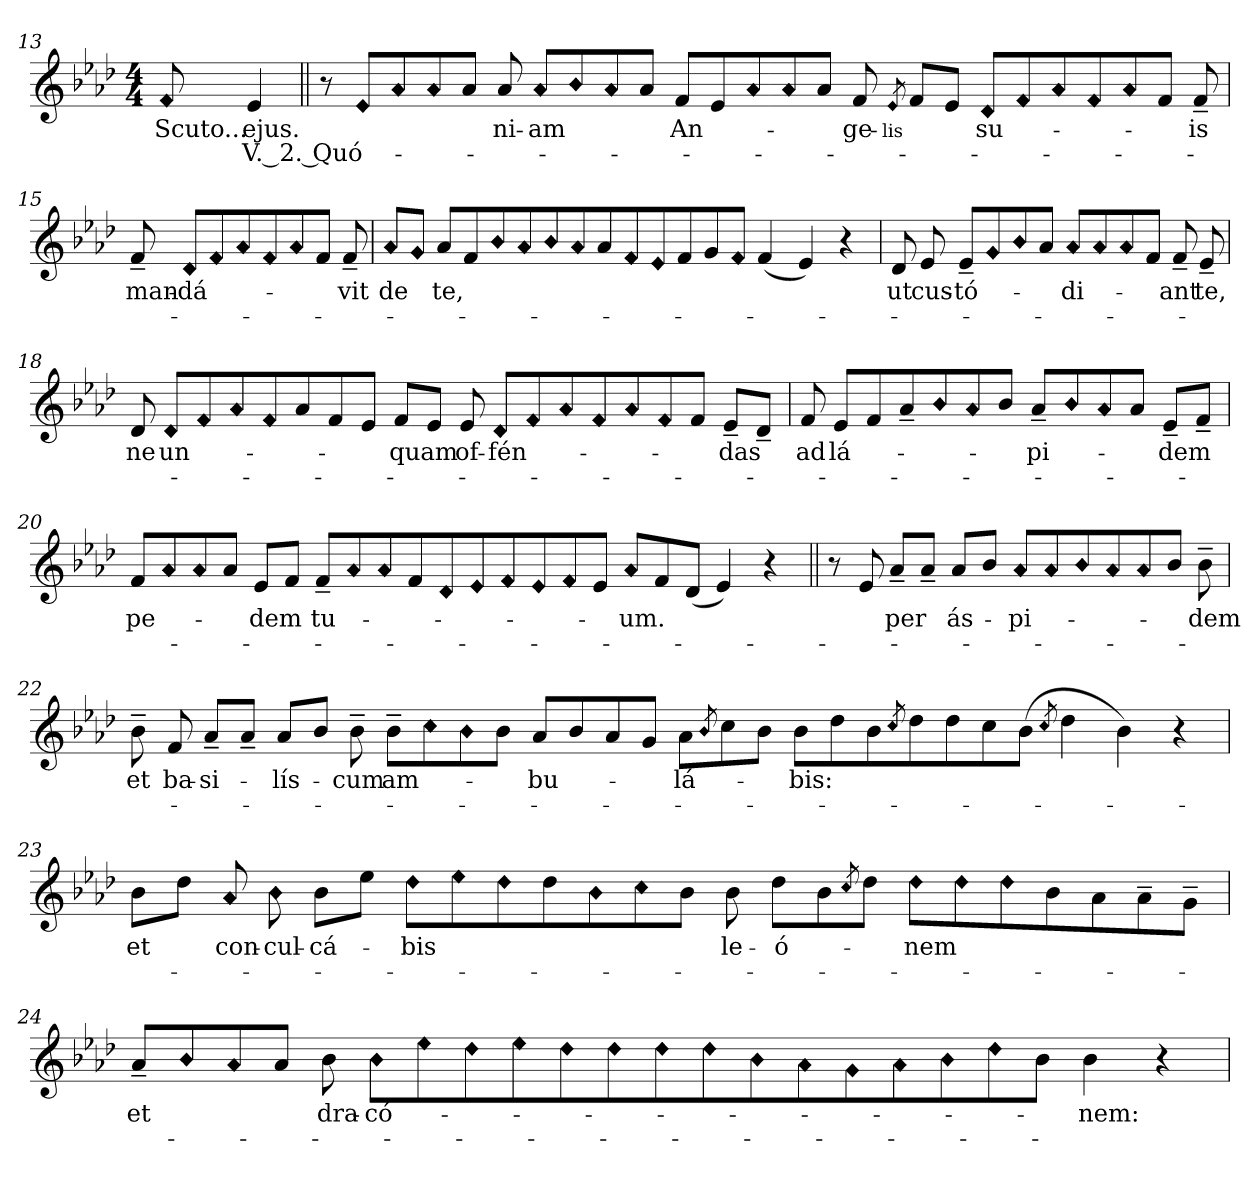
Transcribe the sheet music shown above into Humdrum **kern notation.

**kern	**text	**text
*part1	*part1	*part1
*staff1	*staff1	*staff1
*clefG2	*	*
*k[b-e-a-d-]	*	*
*A-:	*	*
*M4/4	*	*
=13	=13	=13
!LO:N:head=diamond	!	!
!	!LO:LY:b:color=#000000	!
8fi/	Scuto...	.
!	!LO:LY:b:color=#000000	!LO:LY:b:color=#000000
4e-i/	ejus.	V. 2. Quó-
=14||	=14||	=14||
8r	.	.
!LO:N:head=diamond	!	!
8e-i/L	.	.
!LO:N:head=diamond	!	!
8a-i/	.	.
!LO:N:head=diamond	!	!
8a-i/	.	.
8a-i/J	.	.
!	!LO:LY:b:color=#000000	!
8a-i/	-ni-	.
!LO:N:head=diamond	!	!
!	!LO:LY:b:color=#000000	!
8a-i/L	-am	.
!LO:N:head=diamond	!	!
8b-i/	.	.
!LO:N:head=diamond	!	!
8a-i/	.	.
8a-i/J	.	.
!	!LO:LY:b:color=#000000	!
8fi/L	An-	.
8e-i/	.	.
!LO:N:head=diamond	!	!
8a-i/	.	.
!LO:N:head=diamond	!	!
8a-i/	.	.
8a-i/J	.	.
!	!LO:LY:b:color=#000000	!
8fi/	-ge-	.
!LO:N:head=diamond	!	!
!	!LO:LY:b:color=#000000	!
8qe-i/	-lis	.
8fi/L	.	.
8e-i/J	.	.
!LO:N:head=diamond	!	!
!	!LO:LY:b:color=#000000	!
8d-i/L	su-	.
!LO:N:head=diamond	!	!
8fi/	.	.
!LO:N:head=diamond	!	!
8a-i/	.	.
!LO:N:head=diamond	!	!
8fi/	.	.
!LO:N:head=diamond	!	!
8a-i/	.	.
8fi/J	.	.
!	!LO:LY:b:color=#000000	!
8f~i/	-is	.
!!LO:LB:g=z
=15'	=15'	=15'
!	!LO:LY:b:color=#000000	!
8f~i/	man-	.
!LO:N:head=diamond	!	!
!	!LO:LY:b:color=#000000	!
8d-i/L	-dá-	.
!LO:N:head=diamond	!	!
8fi/	.	.
!LO:N:head=diamond	!	!
8a-i/	.	.
!LO:N:head=diamond	!	!
8fi/	.	.
!LO:N:head=diamond	!	!
8a-i/	.	.
8fi/J	.	.
!	!LO:LY:b:color=#000000	!
8f~i/	-vit	.
=16'	=16'	=16'
!LO:N:head=diamond	!	!
!	!LO:LY:b:color=#000000	!
8a-i/L	de	.
!LO:N:head=diamond	!	!
8gi/J	.	.
!	!LO:LY:b:color=#000000	!
8a-i/L	te,	.
8fi/	.	.
!LO:N:head=diamond	!	!
8b-i/	.	.
!LO:N:head=diamond	!	!
8a-i/	.	.
!LO:N:head=diamond	!	!
8b-i/	.	.
!LO:N:head=diamond	!	!
8a-i/	.	.
8a-i/	.	.
!LO:N:head=diamond	!	!
8fi/	.	.
!LO:N:head=diamond	!	!
8e-i/	.	.
8fi/	.	.
8gi/	.	.
!LO:N:head=diamond	!	!
8fi/J	.	.
(4fi/	.	.
4e-i/)	.	.
4r	.	.
=17	=17	=17
!	!LO:LY:b:color=#000000	!
8d-i/	ut	.
!	!LO:LY:b:color=#000000	!
8e-i/	cus-	.
!	!LO:LY:b:color=#000000	!
8e-~i/L	-tó-	.
!LO:N:head=diamond	!	!
8gi/	.	.
!LO:N:head=diamond	!	!
8b-i/	.	.
8a-i/J	.	.
!LO:N:head=diamond	!	!
!	!LO:LY:b:color=#000000	!
8a-i/L	-di-	.
!LO:N:head=diamond	!	!
8a-i/	.	.
!LO:N:head=diamond	!	!
8a-i/	.	.
8fi/J	.	.
!	!LO:LY:b:color=#000000	!
8f~i/	-ant	.
!	!LO:LY:b:color=#000000	!
8e-~i/	te,	.
!!LO:LB:g=z
=18'	=18'	=18'
!	!LO:LY:b:color=#000000	!
8d-i/	ne	.
!LO:N:head=diamond	!	!
!	!LO:LY:b:color=#000000	!
8d-i/L	un-	.
!LO:N:head=diamond	!	!
8fi/	.	.
!LO:N:head=diamond	!	!
8a-i/	.	.
!LO:N:head=diamond	!	!
8fi/	.	.
8a-i/	.	.
8fi/	.	.
8e-i/J	.	.
!	!LO:LY:b:color=#000000	!
8fi/L	-quam	.
8e-i/J	.	.
!	!LO:LY:b:color=#000000	!
8e-i/	of-	.
!LO:N:head=diamond	!	!
!	!LO:LY:b:color=#000000	!
8d-i/L	-fén-	.
!LO:N:head=diamond	!	!
8fi/	.	.
!LO:N:head=diamond	!	!
8a-i/	.	.
!LO:N:head=diamond	!	!
8fi/	.	.
!LO:N:head=diamond	!	!
8a-i/	.	.
!LO:N:head=diamond	!	!
8fi/	.	.
8fi/J	.	.
!	!LO:LY:b:color=#000000	!
8e-~i/L	-das	.
8d-~i/J	.	.
=19'	=19'	=19'
!	!LO:LY:b:color=#000000	!
8fi/	ad	.
!	!LO:LY:b:color=#000000	!
8e-i/L	lá-	.
8fi/	.	.
8a-~i/	.	.
!LO:N:head=diamond	!	!
8b-i/	.	.
!LO:N:head=diamond	!	!
8a-i/	.	.
8b-i/J	.	.
!	!LO:LY:b:color=#000000	!
8a-~i/L	-pi-	.
!LO:N:head=diamond	!	!
8b-i/	.	.
!LO:N:head=diamond	!	!
8a-i/	.	.
8a-i/J	.	.
!	!LO:LY:b:color=#000000	!
8e-~i/L	-dem	.
8f~i/J	.	.
!!LO:LB:g=z
=20'	=20'	=20'
!	!LO:LY:b:color=#000000	!
8fi/L	pe-	.
!LO:N:head=diamond	!	!
8a-i/	.	.
!LO:N:head=diamond	!	!
8a-i/	.	.
8a-i/J	.	.
!	!LO:LY:b:color=#000000	!
8e-i/L	-dem	.
8fi/J	.	.
!	!LO:LY:b:color=#000000	!
8f~i/L	tu-	.
!LO:N:head=diamond	!	!
8a-i/	.	.
!LO:N:head=diamond	!	!
8a-i/	.	.
8fi/	.	.
!LO:N:head=diamond	!	!
8d-i/	.	.
!LO:N:head=diamond	!	!
8e-i/	.	.
!LO:N:head=diamond	!	!
8fi/	.	.
!LO:N:head=diamond	!	!
8e-i/	.	.
!LO:N:head=diamond	!	!
8fi/	.	.
8e-i/J	.	.
!LO:N:head=diamond	!	!
!	!LO:LY:b:color=#000000	!
8a-i/L	-um.	.
8fi/	.	.
(8d-i/J	.	.
4e-i/)	.	.
4r	.	.
=21||	=21||	=21||
!	!LO:LY:b:color=#000000	!
8r	V. 3. Su-	.
8e-i/	.	.
!	!LO:LY:b:color=#000000	!
8a-~i/L	-per	.
8a-~i/J	.	.
!	!LO:LY:b:color=#000000	!
8a-i/L	ás-	.
8b-i/J	.	.
!LO:N:head=diamond	!	!
!	!LO:LY:b:color=#000000	!
8a-i/L	-pi-	.
!LO:N:head=diamond	!	!
8a-i/	.	.
!LO:N:head=diamond	!	!
8b-i/	.	.
!LO:N:head=diamond	!	!
8a-i/	.	.
!LO:N:head=diamond	!	!
8a-i/	.	.
8b-i/J	.	.
!	!LO:LY:b:color=#000000	!
8b-~i\	-dem	.
!!LO:LB:g=z
=22'	=22'	=22'
!	!LO:LY:b:color=#000000	!
8b-~i\	et	.
!	!LO:LY:b:color=#000000	!
8fi/	ba-	.
!	!LO:LY:b:color=#000000	!
8a-~i/L	-si-	.
8a-~i/J	.	.
!	!LO:LY:b:color=#000000	!
8a-i/L	-lís-	.
8b-i/J	.	.
!	!LO:LY:b:color=#000000	!
8b-~i\	-cum	.
!	!LO:LY:b:color=#000000	!
8b-~i\L	am-	.
!LO:N:head=diamond	!	!
8cci\	.	.
!LO:N:head=diamond	!	!
8b-i\	.	.
8b-i\J	.	.
!	!LO:LY:b:color=#000000	!
8a-i/L	-bu-	.
8b-i/	.	.
8a-i/	.	.
8gi/J	.	.
!	!LO:LY:b:color=#000000	!
8a-i\L	-lá-	.
!LO:N:head=diamond	!	!
8qb-i/	.	.
8cci\	.	.
8b-i\J	.	.
!	!LO:LY:b:color=#000000	!
8b-i\L	-bis:	.
8dd-i\	.	.
8b-i\	.	.
!LO:N:head=diamond	!	!
8qcci/	.	.
8dd-i\	.	.
8dd-i\	.	.
8cci\	.	.
(8b-i\J	.	.
!LO:N:head=diamond	!	!
8qcci/	.	.
4dd-i\	.	.
4b-i\)	.	.
4r	.	.
!!LO:LB:g=z
=23	=23	=23
!	!LO:LY:b:color=#000000	!
8b-i\L	et	.
8dd-i\J	.	.
!LO:N:head=diamond	!	!
!	!LO:LY:b:color=#000000	!
8a-i/	con-	.
!LO:N:head=diamond	!	!
!	!LO:LY:b:color=#000000	!
8b-i\	-cul-	.
!	!LO:LY:b:color=#000000	!
8b-i\L	-cá-	.
8ee-i\J	.	.
!LO:N:head=diamond	!	!
!	!LO:LY:b:color=#000000	!
8dd-i\L	-bis	.
!LO:N:head=diamond	!	!
8ee-i\	.	.
!LO:N:head=diamond	!	!
8dd-i\	.	.
8dd-i\	.	.
!LO:N:head=diamond	!	!
8b-i\	.	.
!LO:N:head=diamond	!	!
8cci\	.	.
8b-i\J	.	.
!	!LO:LY:b:color=#000000	!
8b-i\	le-	.
!	!LO:LY:b:color=#000000	!
8dd-i\L	-ó-	.
8b-i\	.	.
!LO:N:head=diamond	!	!
8qcci/	.	.
8dd-i\J	.	.
!LO:N:head=diamond	!	!
!	!LO:LY:b:color=#000000	!
8dd-i\L	-nem	.
!LO:N:head=diamond	!	!
8dd-i\	.	.
!LO:N:head=diamond	!	!
8dd-i\	.	.
8b-i\	.	.
8a-i\	.	.
8a-~i\	.	.
8g~i\J	.	.
!!LO:LB:g=z
=24'	=24'	=24'
!	!LO:LY:b:color=#000000	!
8a-~i/L	et	.
!LO:N:head=diamond	!	!
8b-i/	.	.
!LO:N:head=diamond	!	!
8a-i/	.	.
8a-i/J	.	.
!	!LO:LY:b:color=#000000	!
8b-i\	dra-	.
!LO:N:head=diamond	!	!
!	!LO:LY:b:color=#000000	!
8b-i\L	-có-	.
!LO:N:head=diamond	!	!
8ee-i\	.	.
!LO:N:head=diamond	!	!
8dd-i\	.	.
!LO:N:head=diamond	!	!
8ee-i\	.	.
!LO:N:head=diamond	!	!
8dd-i\	.	.
!LO:N:head=diamond	!	!
8dd-i\	.	.
!LO:N:head=diamond	!	!
8dd-i\	.	.
!LO:N:head=diamond	!	!
8dd-i\	.	.
!LO:N:head=diamond	!	!
8b-i\	.	.
!LO:N:head=diamond	!	!
8a-i\	.	.
!LO:N:head=diamond	!	!
8gi\	.	.
!LO:N:head=diamond	!	!
8a-i\	.	.
!LO:N:head=diamond	!	!
8b-i\	.	.
!LO:N:head=diamond	!	!
8dd-i\	.	.
8b-i\J	.	.
!	!LO:LY:b:color=#000000	!
4b-i\	-nem:	.
4r	.	.
=	=	=
*-	*-	*-
